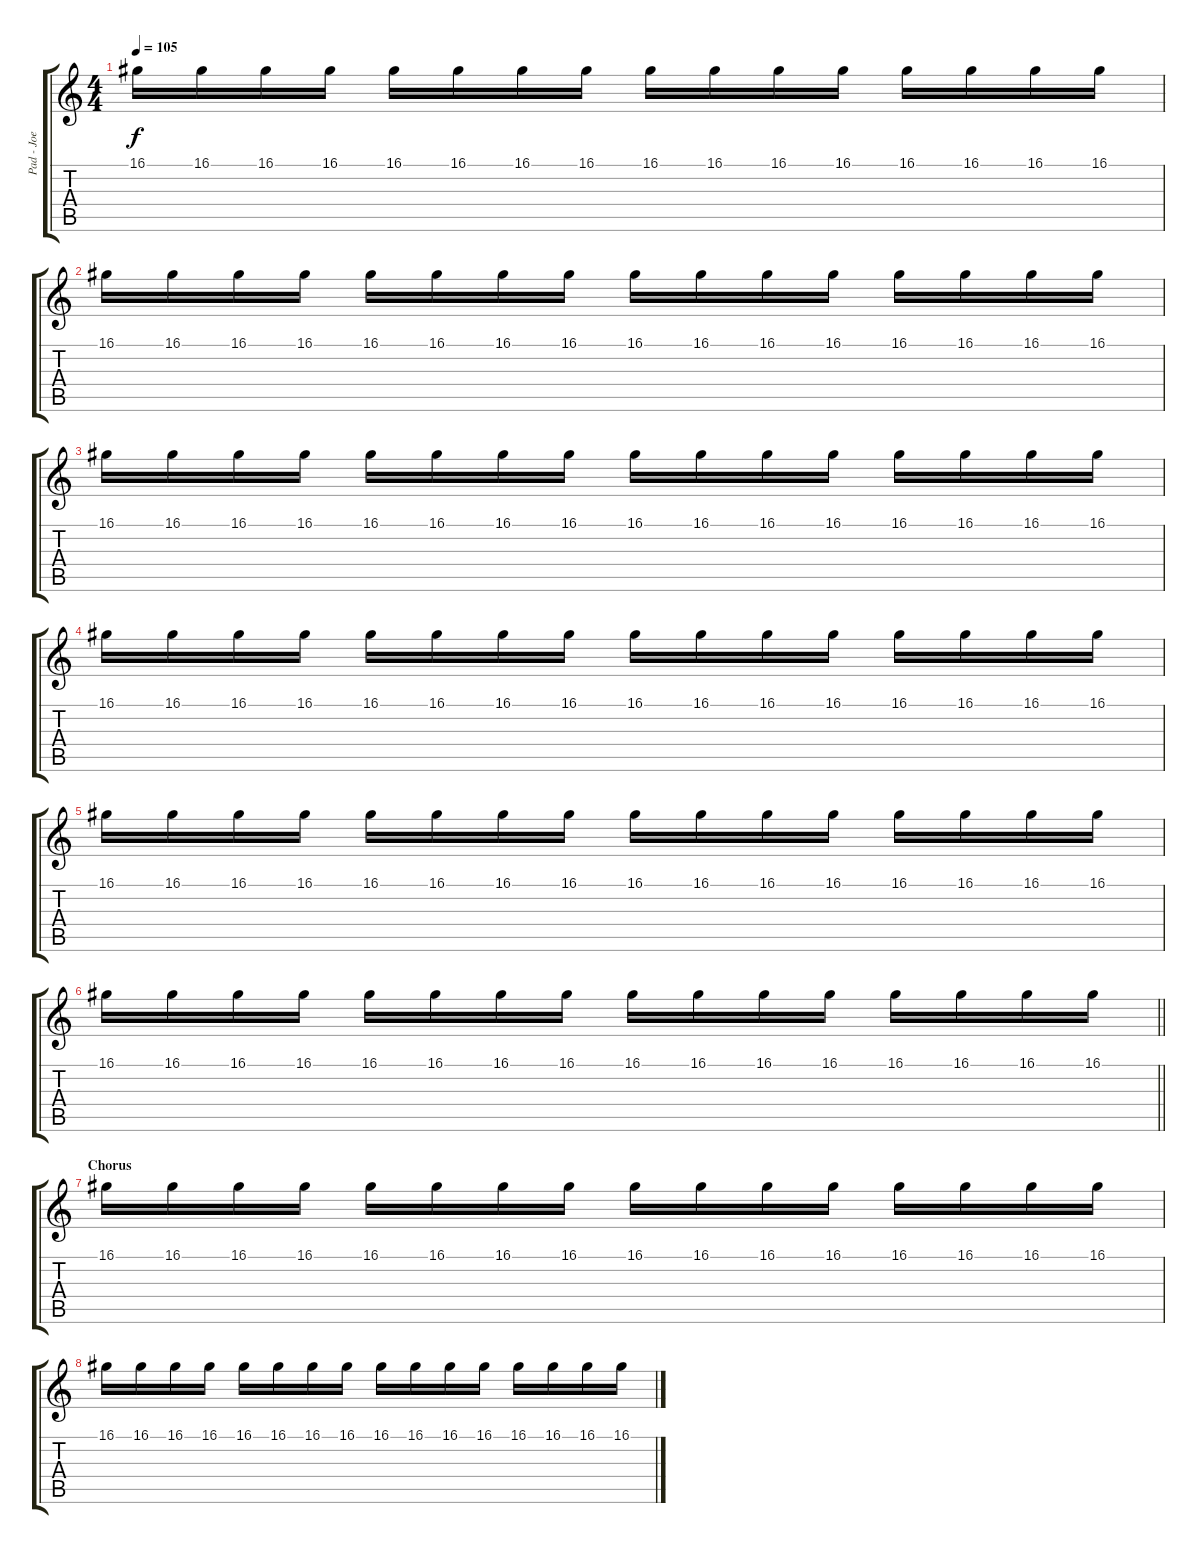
\track ("Pad - Joe Hahn" "Pad - Joe ") {instrument kalimba}
\staff {score tabs}
\tuning (E4 B3 G3 D3 A2 E2) {hide}
\ts (4 4)
\tempo 105
\clef g2
\ks c
16.1.16{dy f} 16.1.16 16.1.16 16.1.16 16.1.16 16.1.16 16.1.16 16.1.16 16.1.16 16.1.16 16.1.16 16.1.16 16.1.16 16.1.16 16.1.16 16.1.16 |
16.1.16 16.1.16 16.1.16 16.1.16 16.1.16 16.1.16 16.1.16 16.1.16 16.1.16 16.1.16 16.1.16 16.1.16 16.1.16 16.1.16 16.1.16 16.1.16 |
16.1.16 16.1.16 16.1.16 16.1.16 16.1.16 16.1.16 16.1.16 16.1.16 16.1.16 16.1.16 16.1.16 16.1.16 16.1.16 16.1.16 16.1.16 16.1.16 |
16.1.16 16.1.16 16.1.16 16.1.16 16.1.16 16.1.16 16.1.16 16.1.16 16.1.16 16.1.16 16.1.16 16.1.16 16.1.16 16.1.16 16.1.16 16.1.16 |
16.1.16 16.1.16 16.1.16 16.1.16 16.1.16 16.1.16 16.1.16 16.1.16 16.1.16 16.1.16 16.1.16 16.1.16 16.1.16 16.1.16 16.1.16 16.1.16 |
\barLineRight lightlight
16.1.16 16.1.16 16.1.16 16.1.16 16.1.16 16.1.16 16.1.16 16.1.16 16.1.16 16.1.16 16.1.16 16.1.16 16.1.16 16.1.16 16.1.16 16.1.16 |
\section ("" "Chorus")
16.1.16 16.1.16 16.1.16 16.1.16 16.1.16 16.1.16 16.1.16 16.1.16 16.1.16 16.1.16 16.1.16 16.1.16 16.1.16 16.1.16 16.1.16 16.1.16 |
16.1.16 16.1.16 16.1.16 16.1.16 16.1.16 16.1.16 16.1.16 16.1.16 16.1.16 16.1.16 16.1.16 16.1.16 16.1.16 16.1.16 16.1.16 16.1.16
